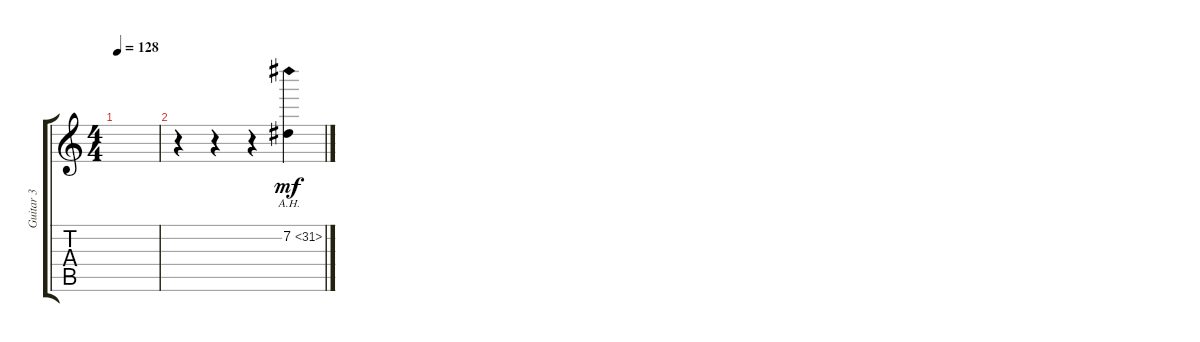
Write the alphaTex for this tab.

\track ("Guitar 3" "Guitar 3") {instrument distortionguitar}
\staff {score tabs}
\tuning (Db4 Ab3 E3 B2 Gb2 B1) {hide}
\ts (4 4)
\tempo 128
\clef g2
\ks c
|
r.4 r.4 r.4 7.2{ah 24}.4{dy mf}
